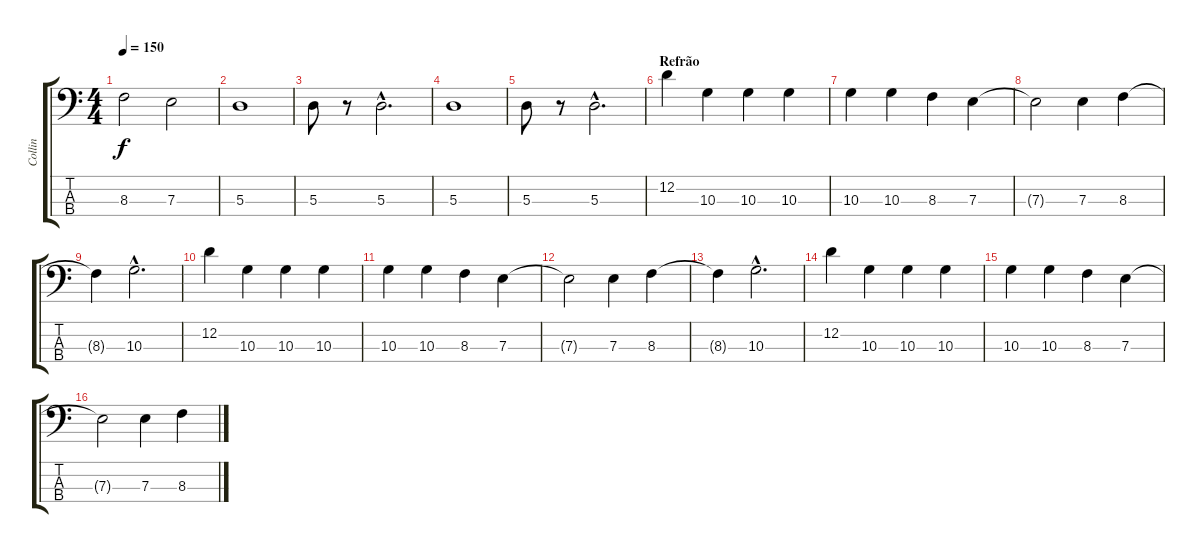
\track ("Collin" "Collin") {instrument electricbassfinger}
\staff {score tabs}
\tuning (G2 D2 A1 E1) {hide}
\ts (4 4)
\tempo 150
\clef f4
\ks c
8.3.2{dy f} 7.3.2 |
5.3.1 |
5.3.8 r.8 5.3{hac}.2{d} |
5.3.1 |
5.3.8 r.8 5.3{hac}.2{d} |
\section ("" "Refrão")
12.2.4 10.3.4 10.3.4 10.3.4 |
10.3.4 10.3.4 8.3.4 7.3.4 |
7.3{t}.2 7.3.4 8.3.4 |
8.3{t}.4 10.3{hac}.2{d} |
12.2.4 10.3.4 10.3.4 10.3.4 |
10.3.4 10.3.4 8.3.4 7.3.4 |
7.3{t}.2 7.3.4 8.3.4 |
8.3{t}.4 10.3{hac}.2{d} |
12.2.4 10.3.4 10.3.4 10.3.4 |
10.3.4 10.3.4 8.3.4 7.3.4 |
7.3{t}.2 7.3.4 8.3.4
